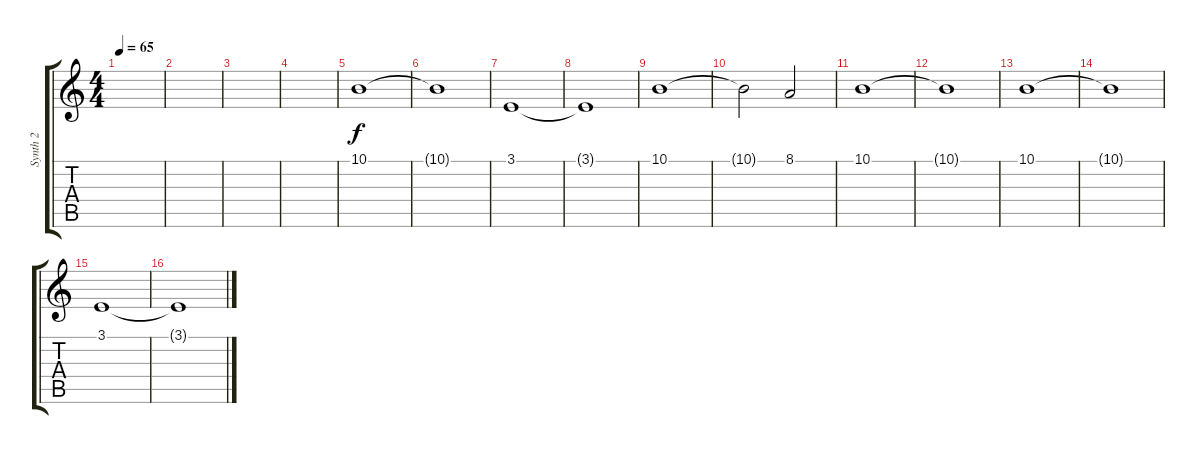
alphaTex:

\track ("Synth 2" "Synth 2") {instrument lead8bassandlead}
\staff {score tabs}
\tuning (Db4 Ab3 E3 B2 Gb2 B1) {hide}
\ts (4 4)
\tempo 65
\clef g2
\ks c
|
|
|
|
10.1.1 |
10.1{t}.1 |
3.1.1 |
3.1{t}.1 |
10.1.1 |
10.1{t}.2 8.1.2 |
10.1.1 |
10.1{t}.1 |
10.1.1 |
10.1{t}.1 |
3.1.1 |
3.1{t}.1
